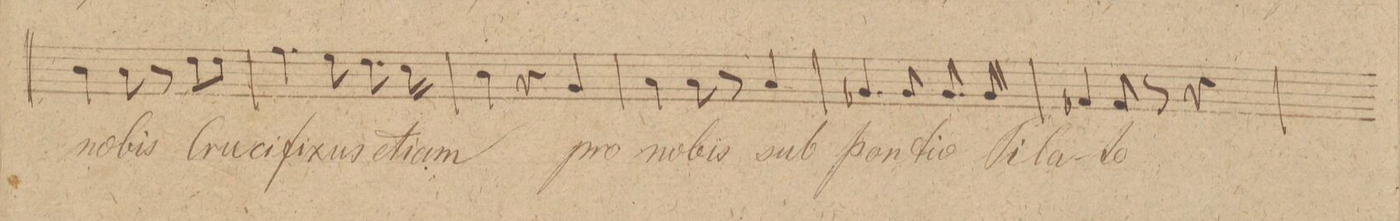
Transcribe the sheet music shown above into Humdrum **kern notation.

**kern	**text	**dynam
*I"Baſso.	*	*
*clefF4	*	*
*k[]	*	*
*met(c|)	*	*
*M3/4	*	*
4D\	no-	.
8D\	-bis	.
8r	.	.
8F\L	Cru-	.
8F\J	-ci-	.
=94	=94	=94
4.A\	-fi-	.
8G\	-xus	.
8.F\	e-	.
16E\	-ti-	.
=95	=95	=95
4D\	-am	.
4r	.	.
4BB/	pro	.
=96	=96	=96
4C\	no-	.
8C\	-bis	.
8r	.	.
4C/	sub	.
=97	=97	=97
4.BB-X/	pon-	.
8BB-/	-ti-	.
8.BB-/	-o	.
16BB-/	Pi-	.
=98	=98	=98
4AA-X/	-la-	.
8AA-/	-to	.
8r	.	.
4r	.	.
=99	=99	=99
*-	*-	*-
